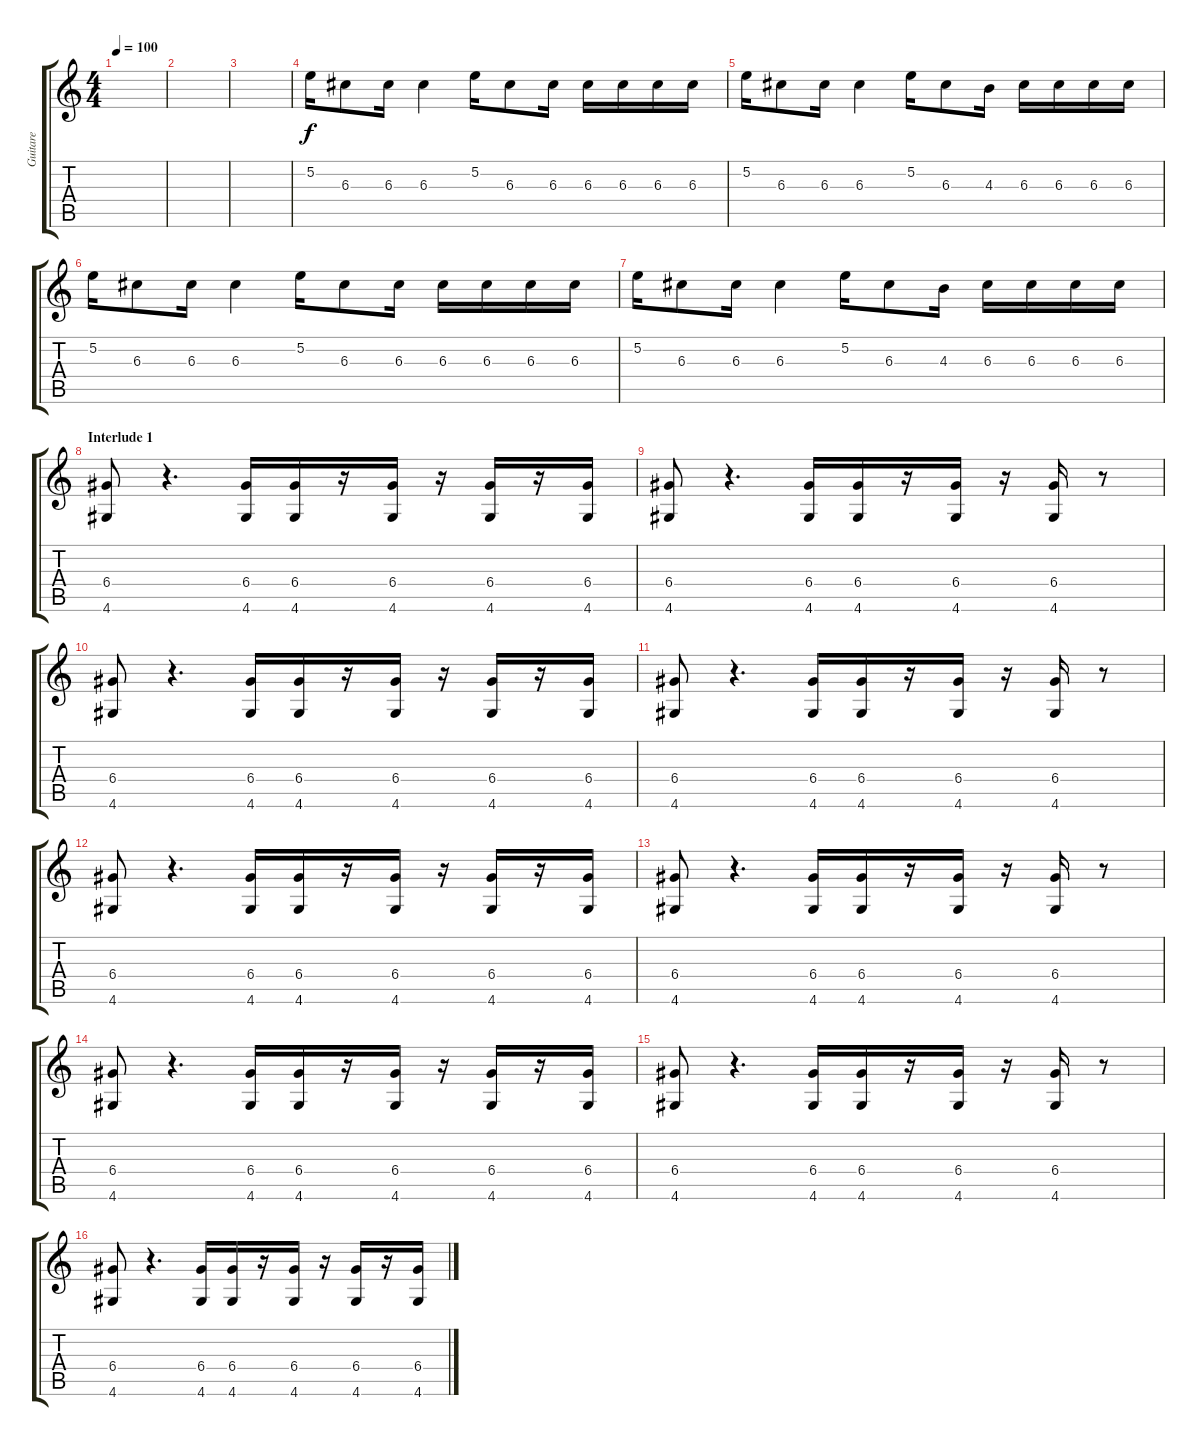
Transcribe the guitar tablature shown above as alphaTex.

\track ("Guitare" "Guitare") {instrument electricguitarjazz}
\staff {score tabs}
\tuning (E4 B3 G3 D3 A2 E2) {hide}
\ts (4 4)
\tempo 100
\clef g2
\ks c
|
|
|
5.2.16 6.3.8 6.3.16 6.3.4 5.2.16 6.3.8 6.3.16 6.3.16 6.3.16 6.3.16 6.3.16 |
5.2.16 6.3.8 6.3.16 6.3.4 5.2.16 6.3.8 4.3.16 6.3.16 6.3.16 6.3.16 6.3.16 |
5.2.16 6.3.8 6.3.16 6.3.4 5.2.16 6.3.8 6.3.16 6.3.16 6.3.16 6.3.16 6.3.16 |
5.2.16 6.3.8 6.3.16 6.3.4 5.2.16 6.3.8 4.3.16 6.3.16 6.3.16 6.3.16 6.3.16 |
\section ("" "Interlude 1")
(6.4 4.6).8{volume 6 instrument overdrivenguitar} r.4{d} (6.4 4.6).16 (6.4 4.6).16 r.16 (6.4 4.6).16 r.16 (6.4 4.6).16 r.16 (6.4 4.6).16 |
(6.4 4.6).8 r.4{d} (6.4 4.6).16 (6.4 4.6).16 r.16 (6.4 4.6).16 r.16 (6.4 4.6).16 r.8 |
(6.4 4.6).8 r.4{d} (6.4 4.6).16 (6.4 4.6).16 r.16 (6.4 4.6).16 r.16 (6.4 4.6).16 r.16 (6.4 4.6).16 |
(6.4 4.6).8 r.4{d} (6.4 4.6).16 (6.4 4.6).16 r.16 (6.4 4.6).16 r.16 (6.4 4.6).16 r.8 |
(6.4 4.6).8 r.4{d} (6.4 4.6).16 (6.4 4.6).16 r.16 (6.4 4.6).16 r.16 (6.4 4.6).16 r.16 (6.4 4.6).16 |
(6.4 4.6).8 r.4{d} (6.4 4.6).16 (6.4 4.6).16 r.16 (6.4 4.6).16 r.16 (6.4 4.6).16 r.8 |
(6.4 4.6).8 r.4{d} (6.4 4.6).16 (6.4 4.6).16 r.16 (6.4 4.6).16 r.16 (6.4 4.6).16 r.16 (6.4 4.6).16 |
(6.4 4.6).8 r.4{d} (6.4 4.6).16 (6.4 4.6).16 r.16 (6.4 4.6).16 r.16 (6.4 4.6).16 r.8 |
(6.4 4.6).8 r.4{d} (6.4 4.6).16 (6.4 4.6).16 r.16 (6.4 4.6).16 r.16 (6.4 4.6).16 r.16 (6.4 4.6).16
